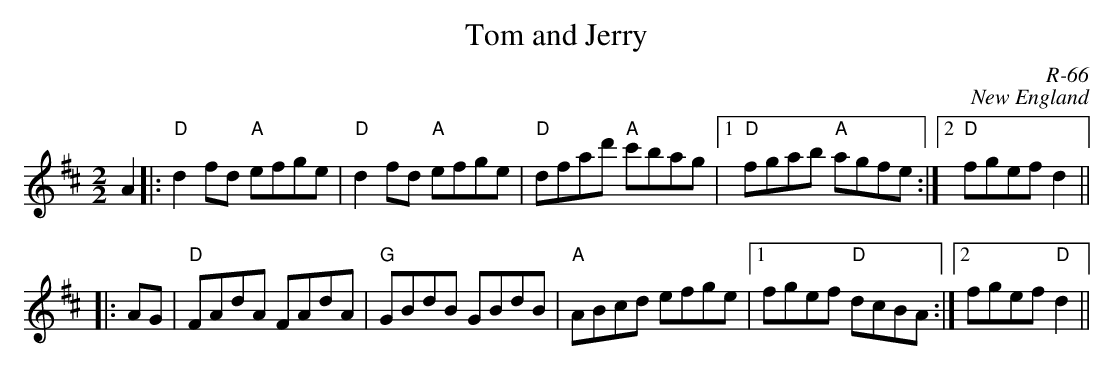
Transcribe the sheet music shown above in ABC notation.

X:1
T: Tom and Jerry
C: R-66
C: New England
M: 2/2
K: D
A2 |: "D"d2fd "A"efge| "D"d2fd "A"efge| "D"dfad' "A"c'bag |1 "D"fgab "A"agfe :|2 "D"fgef d2 ||
|: \
AG| "D"FAdA FAdA| "G"GBdB GBdB| "A"ABcd efge |1 fgef "D"dcBA :|2 fgef "D"d2 ||
